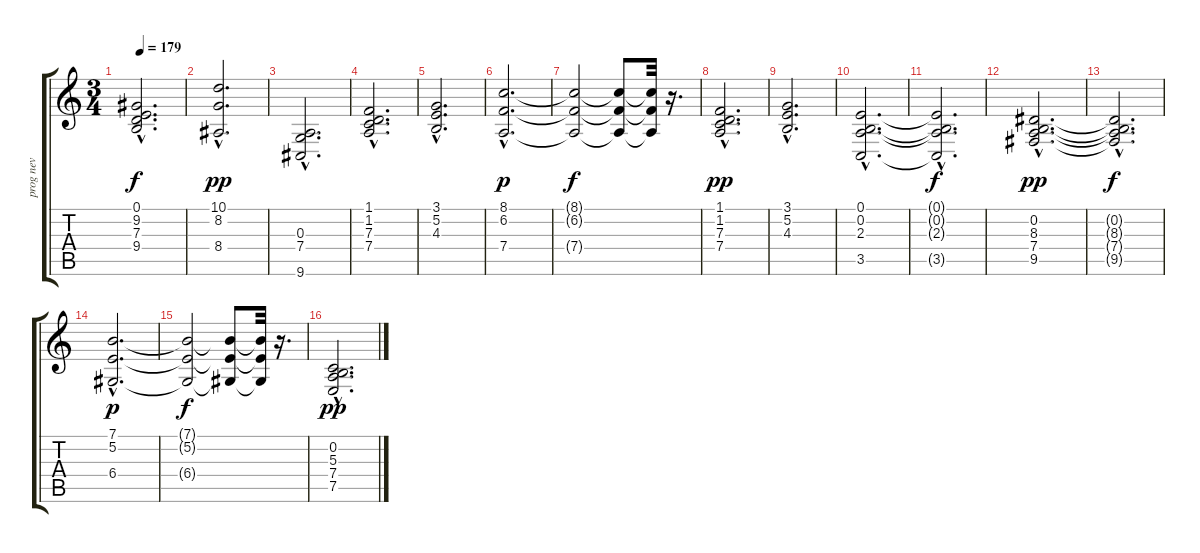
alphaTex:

\track ("prog nev" "prog nev") {instrument harmonica}
\staff {score tabs}
\tuning (E4 B3 G3 D3 A2 E2) {hide}
\ts (3 4)
\tempo 179
\clef g2
\ks c
(0.1{t} 9.2{t} 7.3{hac t} 9.4{t}).2{d dy f} |
(10.1{hac} 8.2{hac} 8.4{hac}).2{d dy pp} |
(0.3 7.4 9.6{hac}).2{d} |
(1.1{hac} 1.2{hac} 7.3 7.4{hac}).2{d} |
(3.1{hac} 5.2{hac} 4.3{hac}).2{d} |
(8.1{hac} 6.2{hac} 7.4{hac}).2{d dy p} |
(8.1{t} 6.2{t} 7.4{t}).2{dy f} (8.1{t} 6.2{t} 7.4{t}).8 (8.1{t} 6.2{t} 7.4{t}).32 r.16{d} |
(1.1{hac} 1.2{hac} 7.3 7.4{hac}).2{d dy pp} |
(3.1 5.2{hac} 4.3).2{d} |
(0.1{hac} 0.2{hac} 2.3{hac} 3.5{hac}).2{d} |
(0.1{hac t} 0.2{t} 2.3{t} 3.5{hac t}).2{d dy f} |
(0.2{hac} 8.3{hac} 7.4{hac} 9.5{hac}).2{d dy pp} |
(0.2{hac t} 8.3{hac t} 7.4{hac t} 9.5{hac t}).2{d dy f} |
(7.1{hac} 5.2{hac} 6.4{hac}).2{d dy p} |
(7.1{t} 5.2{t} 6.4{t}).2{dy f} (7.1{t} 5.2{t} 6.4{t}).8 (7.1{t} 5.2{t} 6.4{t}).32 r.16{d} |
(0.2{hac} 5.3{hac} 7.4{hac} 7.5{hac}).2{d dy pp}
